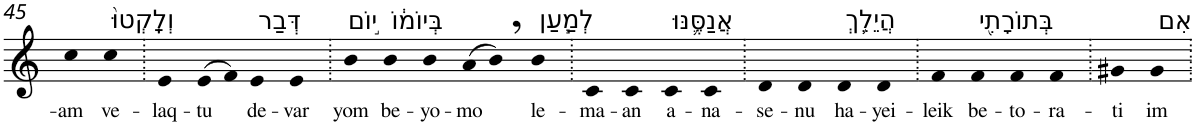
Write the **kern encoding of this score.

**kern	**text
*part1	*part1
*staff1	*staff1
*I"Piano	*
*I'Pno	*
!!LO:PB:g=z
*clefG2	*
*k[]	*
=45	=45
!	!LO:LY:b
4cc	-am
!LO:TX:a:t=וְלָֽקְטוּ֙	!
!	!LO:LY:b
4cc	ve-
=46.	=46.
!	!LO:LY:b
4e	-laq-
!	!LO:LY:b
(>8e	-tu
8f)	.
!LO:TX:a:t=דְּבַר	!
!	!LO:LY:b
4e	de-
!	!LO:LY:b
4e	-var
=47.	=47.
!LO:TX:a:t=י֣וֹם	!
!	!LO:LY:b
4b	yom
!LO:TX:a:t=בְּיוֹמ֔וֹ	!
!	!LO:LY:b
4b	be-
!	!LO:LY:b
4b	-yo-
!	!LO:LY:b
(>8a	-mo
8b,)	.
!LO:TX:a:t=לְמַ֧עַן	!
!	!LO:LY:b
4b	le-
=48.	=48.
!	!LO:LY:b
4c	-ma-
!	!LO:LY:b
4c	-an
!LO:TX:a:t=אֲנַסֶּ֛נּוּ	!
!	!LO:LY:b
4c	a-
!	!LO:LY:b
4c	-na-
=49.	=49.
!	!LO:LY:b
4d	-se-
!	!LO:LY:b
4d	-nu
!LO:TX:a:t=הֲיֵלֵ֥ךְ	!
!	!LO:LY:b
4d	ha-
!	!LO:LY:b
4d	-yei-
=50.	=50.
!	!LO:LY:b
4f	-leik
!LO:TX:a:t=בְּתוֹרָתִ֖י	!
!	!LO:LY:b
4f	be-
!	!LO:LY:b
4f	-to-
!	!LO:LY:b
4f	-ra-
=51.	=51.
!	!LO:LY:b
4g#X	-ti
!LO:TX:a:t=אִם	!
!	!LO:LY:b
4g#	im
=.	=.
*-	*-
